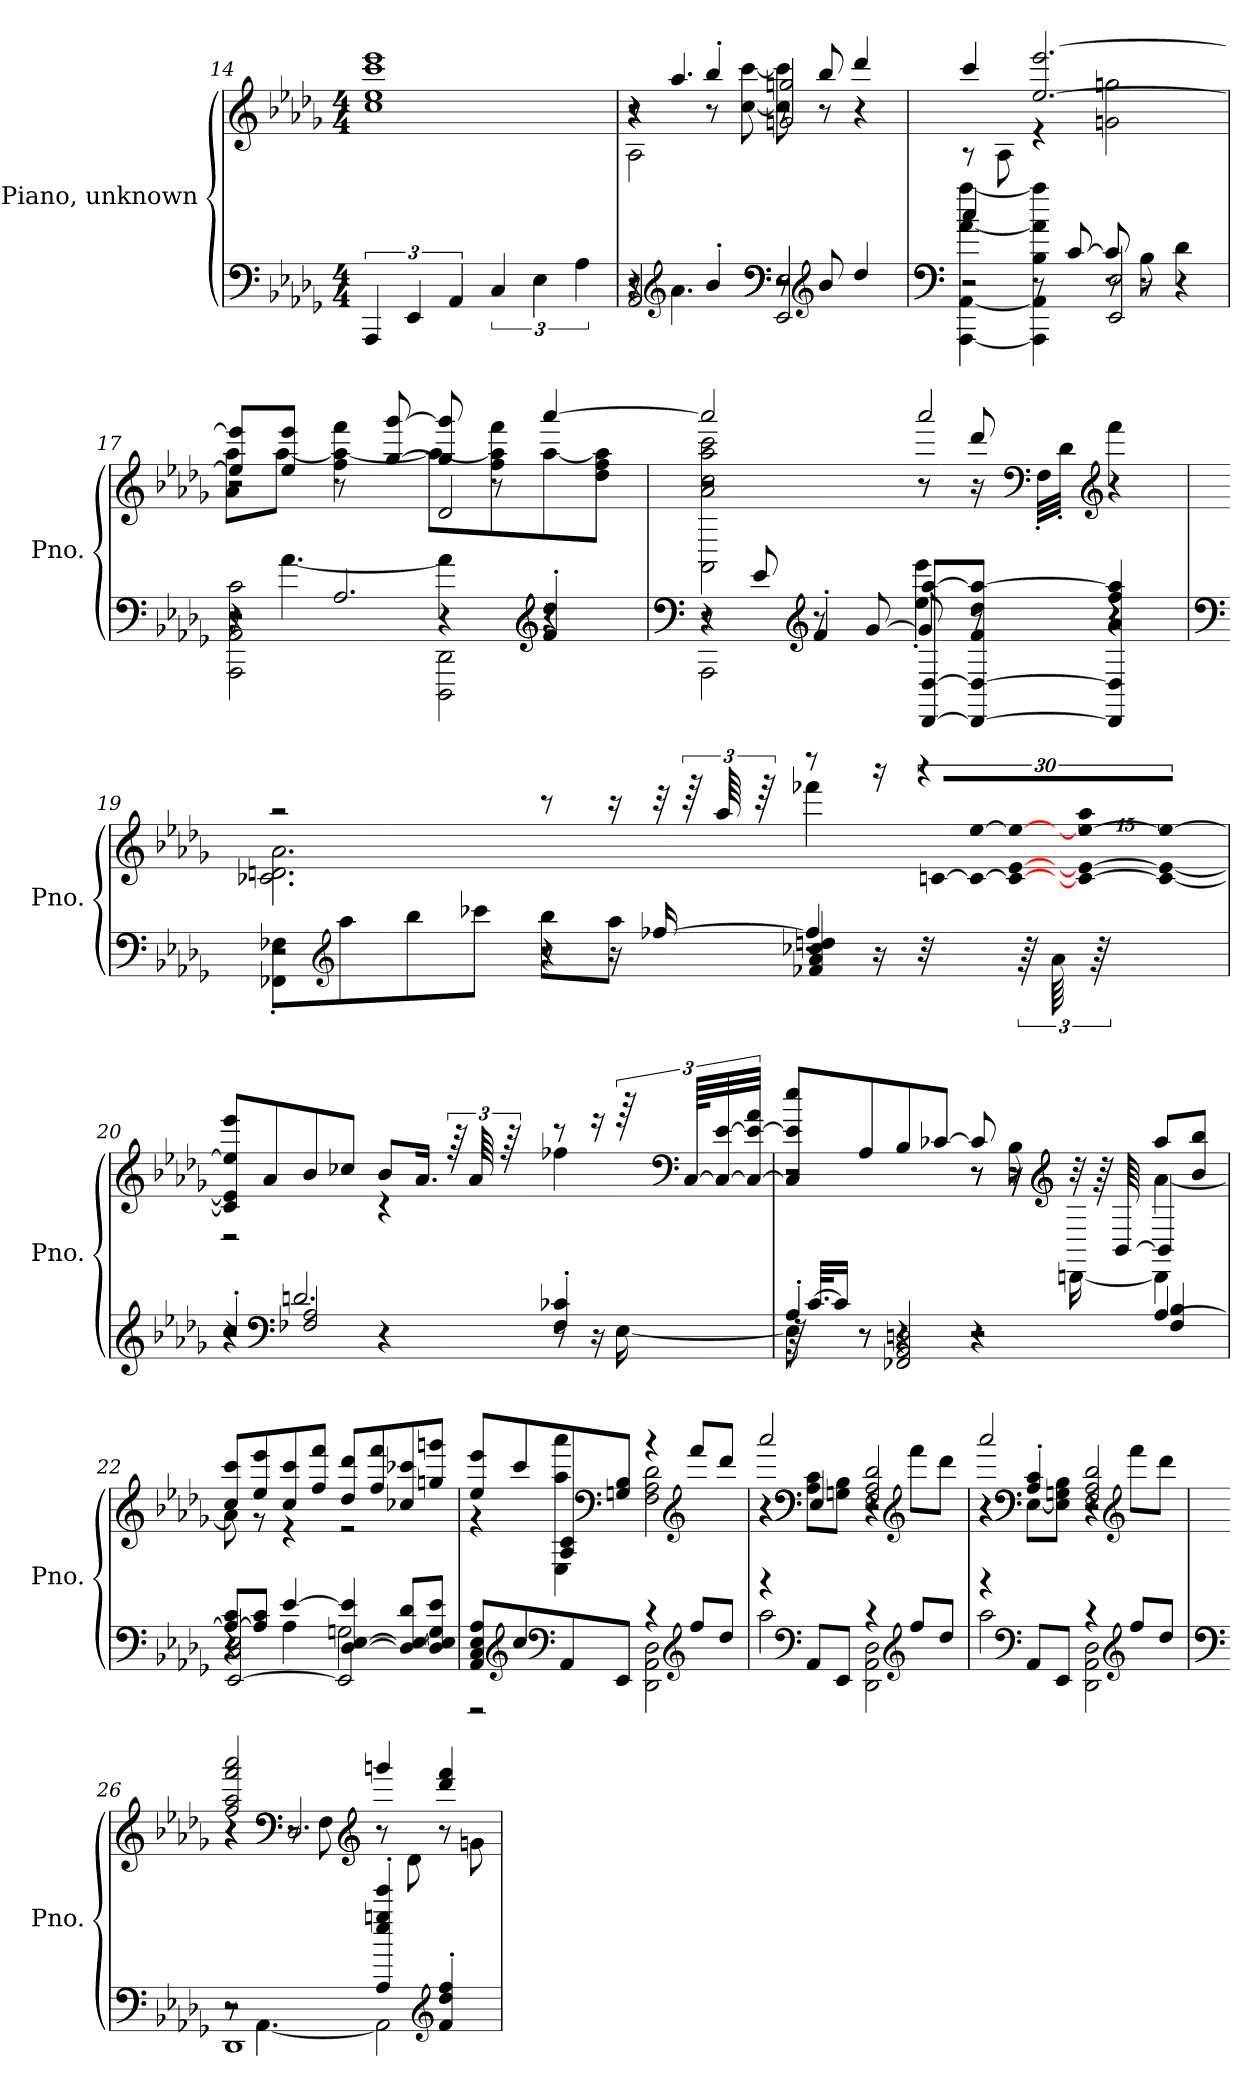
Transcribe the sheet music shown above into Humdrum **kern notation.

**kern	**kern
*part1	*part1
*staff2	*staff1
*I"Piano, unknown	*
*I'Pno.	*
*clefF4	*clefG2
*k[b-e-a-d-g-]	*k[b-e-a-d-g-]
*M4/4	*M4/4
=14	=14
6AAA-/	1cc 1ee- 1ccc 1eee-
6EE-/	.
6AA-/	.
6C/	.
6E-\	.
6A-\	.
=15	=15
*^	*^
*	*^	*	*^
*	*	*	*	*	*^
4r	8r	2AA-/	4r	4r	8r	2A-\
*clefG2	*	*	*	*	*	*
.	4.a-\	.	.	.	4.aa-/	.
4b-'/	.	.	4bb-'/	8r	.	.
.	.	.	.	[8cc\ [8ccc\	.	.
*clefF4	*	*	*	*	*	*
8r	2r	2EE-/ 2E-/	8r	8cc\] 8ccc\]	2gn/ 2ggn/	2r
*clefG2	*	*	*	*	*	*
8b-/	.	.	8bb-/	8r	.	.
4dd-/	.	.	4ddd-/	4r	.	.
*	*	*	*v	*v	*v	*v
!!LO:PB:g=z
=16	=16	=16	=16
*clefF4	*	*	*
*	*	*	*^
4cc/	[4AAA-\ [4AA-\ [4a-\ [4aa-\	2r	4ccc/	8r
.	.	.	.	8A-\
8r	4AAA-\] 4AA-\] 4B-\ 4a-\] 4aa-\]	.	[2.ee-/ [2.eee-/	4r
[8c/	.	.	.	.
8c/]	8r	2EE-/ 2E-/	.	2gn\ 2ggn\
8r	8B-\	.	.	.
4r	4d-\	.	.	.
=17	=17	=17	=17	=17
*	*	*^	*	*^
2r	8r	4r	2AAA-\ 2AA-\ 2c\	8ee-/] 8eee-/]L	8a-\ 8aa-\L	2r
.	[4.a-\	.	.	8ee-/ 8eee-/J	[8aa-\J	.
.	.	2.A-/	.	8r	4ff\ 4aa-\_ 4fff\	.
.	.	.	.	[8gg-/ [8ggg-/	.	.
4r	4a-\]	.	2DDD-\ 2DD-\	8gg-/] 8ggg-/]	8aa-\L_	2d-/
.	.	.	.	8r	8ff\ 8aa-\] 8fff\	.
*clefG2	*	*	*	*	*	*
4f/' 4dd-/'	4r	.	.	[4aaa-/	[8aa-\	.
.	.	.	.	.	8dd-\ 8ff\ 8aa-\]J	.
*v	*v	*v	*v	*	*	*
!!LO:LB:g=z	!!	!!
=18	=18	=18	=18
*clefF4	*	*	*
*^	*	*	*
*	*^	*	*	*
4r	2AAA-\	8r	2aaa-/]	2AA-\ 2a-\ 2cc\ 2aa-\ 2ccc\	2r
.	.	8e-/	.	.	.
*clefG2	*	*	*	*	*
8r	.	4f'/	.	.	.
[8g-/	.	.	.	.	.
8g-/]	4ee-\' 4eee-\'	[8DD-/ [8D-/ [8aa-/L	2aaa-/	8r	8r
8r	.	8DD-/_ 8D-/_ 8f/ 8dd-/ 8aa-/_J	.	16r	8ddd-/
*	*	*	*clefF4	*	*
.	.	.	.	32F'\LLL	.
.	.	.	.	32d-'\JJJ	.
*	*	*	*clefG2	*	*
4r	4r	4DD-/] 4D-/] 4a-/ 4ff/ 4aa-/]	.	4fff\	4r
*	*	*	*v	*v	*v
!!LO:LB:g=z
=19	=19	=19	=19
*clefF4	*	*	*
*	*	*	*^
2r	8FF-X\' 8F-X\'L	2r	2r	2.c-X\ 2.dn\ 2.a-\
*clefG2	*	*	*	*
.	8aa-\	.	.	.
.	8bb-\	.	.	.
.	8ccc-X\J	.	.	.
8r	8bb-\L	4r	8r	.
16r	8aa-\J	.	16r	.
[16ff-X/	.	.	32r	.
.	.	.	96r	.
.	.	.	96aa-/	.
.	.	.	96r	.
4ff-/]	8r	4f-X/ 4a-/ 4cc-X/ 4ddn/	8r	4fff-X\
.	16r	.	16r	.
!	!	!	!LO:N:vis=128	!
.	32r	.	1920%17r	.
!	!	!	!LO:N:vis=256	!
.	.	.	[1920%17cn/LLLLL	.
!	!	!	!LO:N:vis=256	!
.	.	.	1920%17c/_ [1920%17ee-/J	.
!	!	!	!LO:N:vis=64	!
.	.	.	960%17c/_ [960%17e-/ 960%17ee-/_	.
.	96r	.	.	.
.	96a-\	.	.	.
.	.	.	1920ryy	.
!	!	!	!LO:N:vis=256	!
.	.	.	1920%17c/_ 1920%17e-/_ 1920%17ee-/_ 1920%17aa-/L	.
.	96r	.	.	.
!	!	!	!LO:N:vis=256	!
.	.	.	1920%17c/_ 1920%17e-/_ 1920%17ee-/_JJJJJ	.
!!LO:LB:g=z	!!
=20	=20	=20	=20	=20
4cc'/	2r	4r	8c/] 8e-/] 8ee-/] 8eee-/L	2r
.	.	.	8a-/	.
*clefF4	*	*	*	*
2F-X/ 2A-/	.	2.dn/	8b-/	.
.	.	.	8cc-X/J	.
.	4r	.	8b-/L	4r
.	.	.	16.a-/Jk	.
.	.	.	96r	.
.	.	.	96a-/	.
.	.	.	96r	.
4F-/' 4c-X/'	8r	.	8r	4ff-X\
.	16r	.	16r	.
.	[16E-\	.	96r	.
*	*	*	*clefF4	*
.	.	.	[96C/KLLL	.
.	.	.	48C/_ [48e-/	.
.	.	.	48C/_ 48e-/_ 48a-/JJJ	.
!!LO:LB:g=z
=21	=21	=21	=21	=21
*	*	*	*^	*^
64r	8E-\]	4A-'/	8C/] 8e-/] 8ee-/L	2r	2r	2r
[32.c/KLL	.	.	.	.	.	.
16c/JJ]	.	.	.	.	.	.
8r	8r	.	8A-/	.	.	.
2FF-X/ 2AA-/ 2Dn/	4r	4r	8B-/	.	.	.
.	.	.	[8c-X/J	.	.	.
.	2r	4r	8c-/]	8r	8r	8r
.	.	.	8r	8B-\	16r	16r
*	*	*	*clefG2	*	*	*
.	.	.	.	.	32r	[16DDn\
.	.	.	.	.	64r	.
.	.	.	.	.	[64BB-/	.
[4A-/	.	4F/ 4B-/	8aa-/L	[4a-\	4BB-/]	4DD\]
.	.	.	8b-/ 8bb-/J	.	.	.
*	*	*	*	*v	*v	*v
=22	=22	=22	=22	=22
8A-/_ 8c/L	4r	[2EE-/ 2C/ 2E-/	8cc/ 8ccc/L	8a-\]
8A-/] 8c/J	.	.	8ee-/ 8eee-/	8r
[4e-/	4A-\	.	8cc/ 8ccc/	4r
.	.	.	8ff/ 8fff/J	.
[4D-/ [4E-/ 4e-/]	2Gn\	2EE-/]	8dd-/ 8ddd-/L	2r
.	.	.	8ff/ 8fff/	.
8D-/_ 8E-/_ 8d-/L	.	.	8cc-X/ 8ccc-X/	.
8D-/] 8E-/] 8G/ 8e-/J	.	.	8ggn/ 8gggn/J	.
*	*v	*v	*	*
!!LO:LB:g=z	!!
=23	=23	=23	=23
8AA-/ 8C/ 8E-/ 8A-/L	2r	8ee-/ 8eee-/L	4r
*clefG2	*	*	*
8cc/	.	8ccc/	.
*clefF4	*	*	*
8AA-/	.	8A-/ 8c/	4E-\ 4aa-\ 4aaa-\
*	*	*clefF4	*
8EE-/J	.	8Gn/ 8B-/J	.
4r	2DD-\ 2AA-\ 2D-\	4r	2F\ 2A-\ 2d-\
*clefG2	*	*clefG2	*
8ff/L	.	8fff/L	.
8dd-/J	.	8ddd-/J	.
=24	=24	=24	=24
*	*	*	*^
4r	2aa-\	2aaa-/	4r	4r
*clefF4	*	*clefF4	*	*
8AA-/L	.	.	8A-\ 8c\L	4E-/
8EE-/J	.	.	8Gn\ 8B-\J	.
4r	2DD-\ 2AA-\ 2D-\	2r	4r	2F/ 2A-/ 2d-/
*clefG2	*	*clefG2	*	*
8ff/L	.	.	8fff\L	.
8dd-/J	.	.	8ddd-\J	.
=25	=25	=25	=25	=25
4r	2aa-\	2aaa-/	4r	4r
*clefF4	*	*clefF4	*	*
8AA-/L	.	.	[8E-\L	4A-/' 4c/'
8EE-/J	.	.	8E-\] 8Gn\ 8B-\J	.
4r	2DD-\ 2AA-\ 2D-\	2r	4r	2F/ 2A-/ 2d-/
*clefG2	*	*clefG2	*	*
8ff/L	.	.	8fff\L	.
8dd-/J	.	.	8ddd-\J	.
*v	*v	*	*	*
!!LO:PB:g=z	!!	!!
=26	=26	=26	=26
*clefF4	*	*	*
*^	*	*	*
*	*^	*	*	*
2r	8r	1DD-	2ff/ 2aa-/ 2fff/ 2aaa-/	4r	4r
.	[4.AA-\	.	.	.	.
*	*	*	*clefF4	*	*
.	.	.	.	8r	2.D-/
.	.	.	.	8F\	.
*	*	*	*clefG2	*	*
4A-/' 4ee-/' 4ggn/' 4eee-/'	2AA-\]	.	4gggn/	8r	.
.	.	.	.	8d-\	.
*clefG2	*	*	*	*	*
4f/' 4dd-/' 4ff/'	.	.	4ddd-/ 4fff/	8r	.
.	.	.	.	8gn\	.
*v	*v	*v	*	*	*
*	*v	*v	*v
=	=
*-	*-
